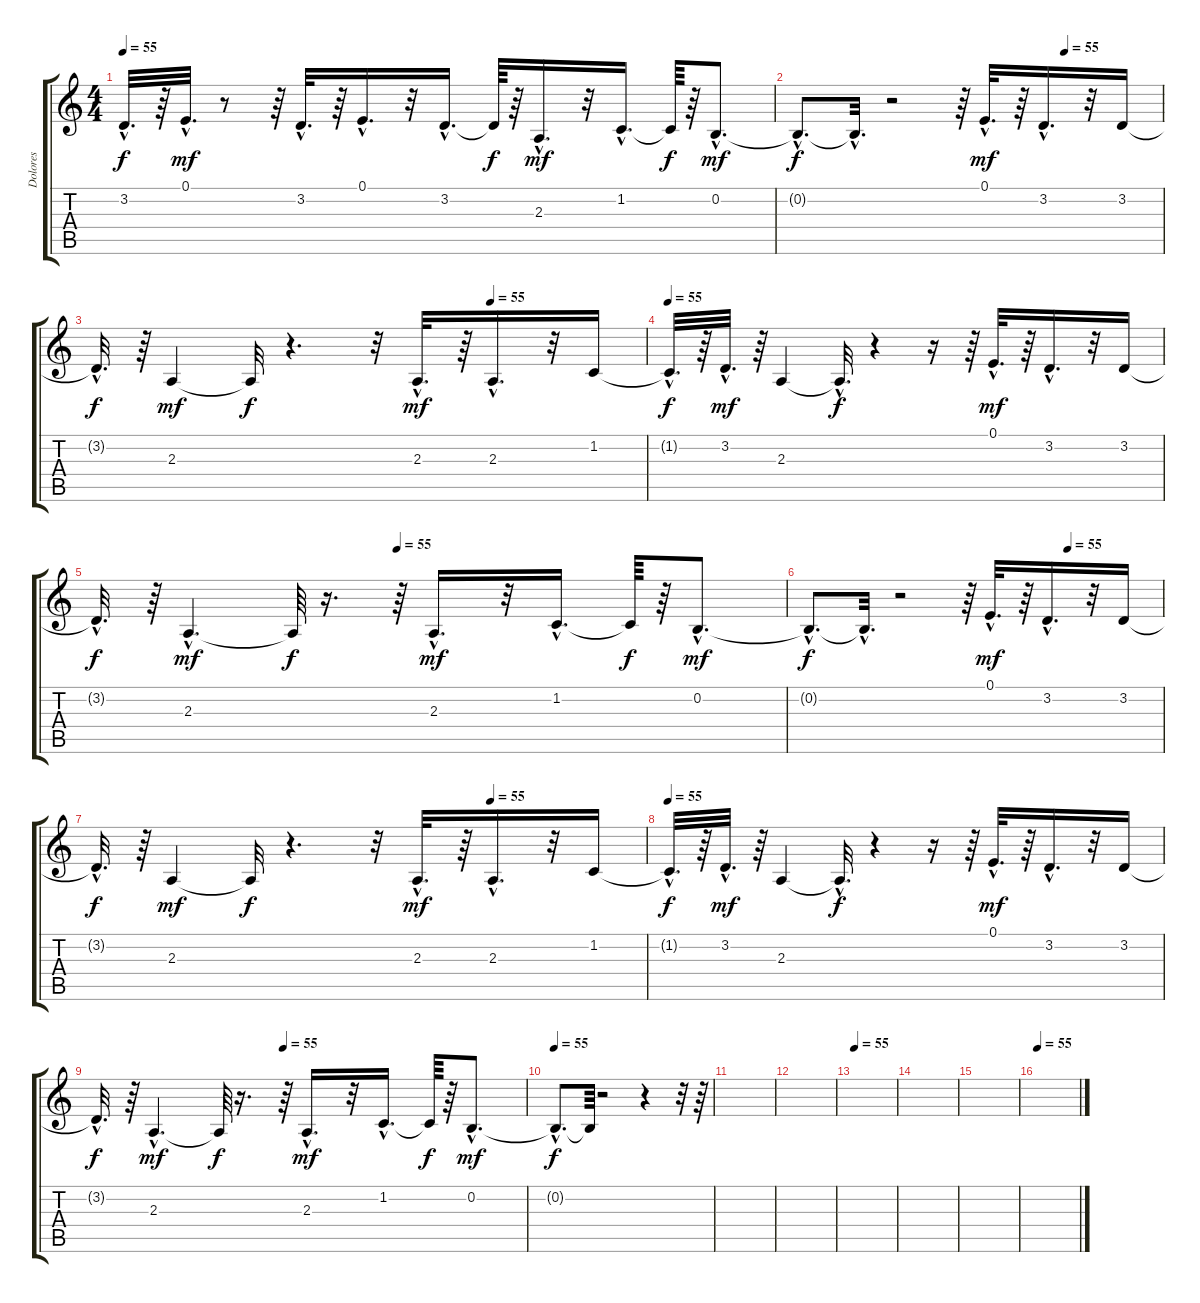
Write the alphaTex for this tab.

\track ("Dolores" "Dolores") {instrument panflute}
\staff {score tabs}
\tuning (E4 B3 G3 D3 A2 E2) {hide}
\ts (4 4)
\tempo 55
\clef g2
\ks c
3.2{hac t}.32{d dy f} r.64 0.1{hac}.32{d dy mf} r.8 r.64 3.2{hac}.32{d} r.64 0.1{hac}.16{d} r.32 3.2{hac}.16{d} 3.2{t}.64{dy f} r.64 2.3{hac}.16{d dy mf} r.32 1.2{hac}.16{d} 1.2{t}.64{dy f} r.64 0.2{hac}.8{d dy mf} |
\tempo (55 0.734375)
0.2{hac t}.8{d dy f} 0.2{hac t}.32{d} r.2 r.64 0.1{hac}.32{d dy mf} r.64 3.2{hac}.16{d} r.32 3.2.16 |
\tempo (55 0.71875)
3.2{hac t}.32{d dy f} r.64 2.3.4{dy mf} 2.3{t}.32{dy f} r.4{d} r.32 2.3{hac}.32{d dy mf} r.64 2.3{hac}.16{d} r.32 1.2.16 |
\tempo 55
1.2{hac t}.32{d dy f} r.64 3.2{hac}.32{d dy mf} r.64 2.3.4 2.3{hac t}.32{d dy f} r.4 r.16 r.64 0.1{hac}.32{d dy mf} r.64 3.2{hac}.16{d} r.32 3.2.16 |
\tempo (55 0.4375)
3.2{hac t}.32{d dy f} r.64 2.3{hac}.4{d dy mf} 2.3{t}.64{dy f} r.16{d} r.64 2.3{hac}.16{d dy mf} r.32 1.2{hac}.16{d} 1.2{t}.64{dy f} r.64 0.2{hac}.8{d dy mf} |
\tempo (55 0.734375)
0.2{hac t}.8{d dy f} 0.2{hac t}.32{d} r.2 r.64 0.1{hac}.32{d dy mf} r.64 3.2{hac}.16{d} r.32 3.2.16 |
\tempo (55 0.71875)
3.2{hac t}.32{d dy f} r.64 2.3.4{dy mf} 2.3{t}.32{dy f} r.4{d} r.32 2.3{hac}.32{d dy mf} r.64 2.3{hac}.16{d} r.32 1.2.16 |
\tempo 55
1.2{hac t}.32{d dy f} r.64 3.2{hac}.32{d dy mf} r.64 2.3.4 2.3{hac t}.32{d dy f} r.4 r.16 r.64 0.1{hac}.32{d dy mf} r.64 3.2{hac}.16{d} r.32 3.2.16 |
\tempo (55 0.4375)
3.2{hac t}.32{d dy f} r.64 2.3{hac}.4{d dy mf} 2.3{t}.64{dy f} r.16{d} r.64 2.3{hac}.16{d dy mf} r.32 1.2{hac}.16{d} 1.2{t}.64{dy f} r.64 0.2{hac}.8{d dy mf} |
\tempo 55
0.2{hac t}.8{d dy f} 0.2{t}.64 r.2 r.4 r.32 r.64 |
|
|
\tempo 55
|
|
|
\tempo 55
